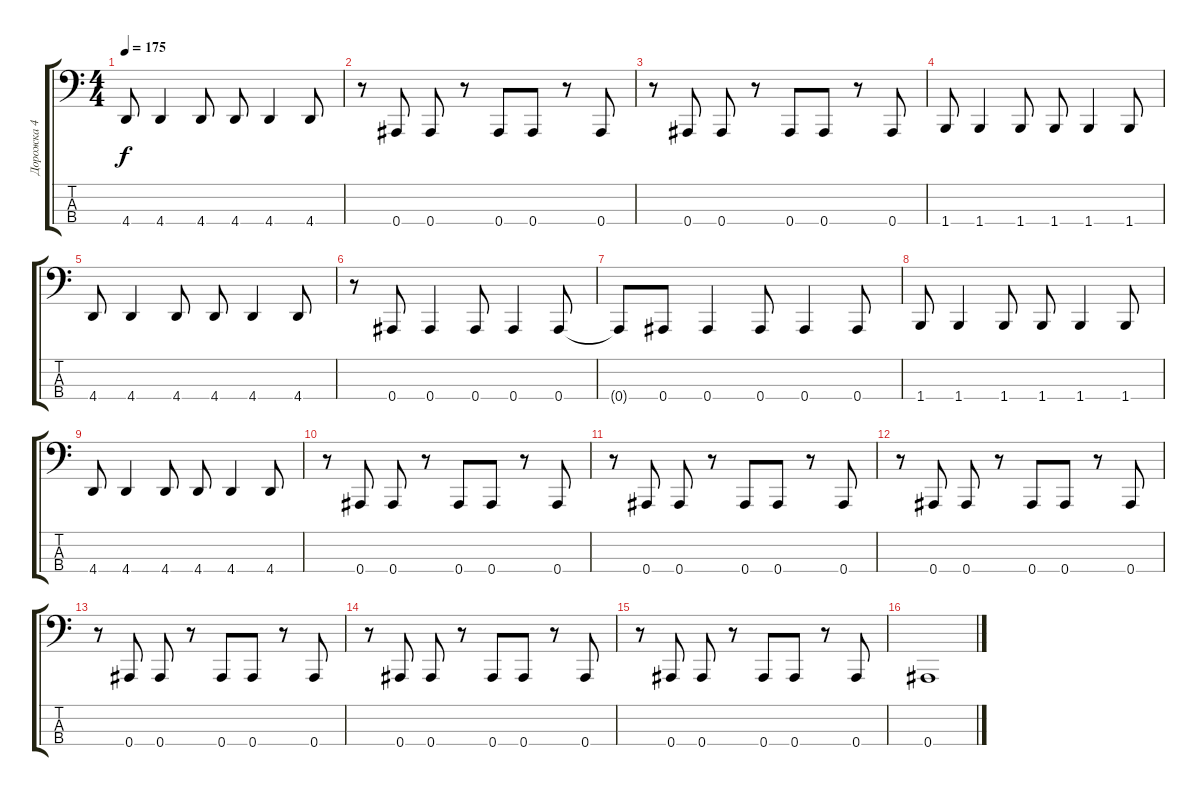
\track ("Дорожка 4" "Дорожка 4") {instrument electricbasspick}
\staff {score tabs}
\tuning (Eb2 Bb1 F1 Bb0) {hide}
\ts (4 4)
\tempo 175
\clef f4
\ks c
4.4.8{dy f} 4.4.4 4.4.8 4.4.8 4.4.4 4.4.8 |
r.8 0.4.8 0.4.8 r.8 0.4.8 0.4.8 r.8 0.4.8 |
r.8 0.4.8 0.4.8 r.8 0.4.8 0.4.8 r.8 0.4.8 |
1.4.8 1.4.4 1.4.8 1.4.8 1.4.4 1.4.8 |
4.4.8 4.4.4 4.4.8 4.4.8 4.4.4 4.4.8 |
r.8 0.4.8 0.4.4 0.4.8 0.4.4 0.4.8 |
0.4{t}.8 0.4.8 0.4.4 0.4.8 0.4.4 0.4.8 |
1.4.8 1.4.4 1.4.8 1.4.8 1.4.4 1.4.8 |
4.4.8 4.4.4 4.4.8 4.4.8 4.4.4 4.4.8 |
r.8 0.4.8 0.4.8 r.8 0.4.8 0.4.8 r.8 0.4.8 |
r.8 0.4.8 0.4.8 r.8 0.4.8 0.4.8 r.8 0.4.8 |
r.8 0.4.8 0.4.8 r.8 0.4.8 0.4.8 r.8 0.4.8 |
r.8 0.4.8 0.4.8 r.8 0.4.8 0.4.8 r.8 0.4.8 |
r.8 0.4.8 0.4.8 r.8 0.4.8 0.4.8 r.8 0.4.8 |
r.8 0.4.8 0.4.8 r.8 0.4.8 0.4.8 r.8 0.4.8 |
0.4.1
